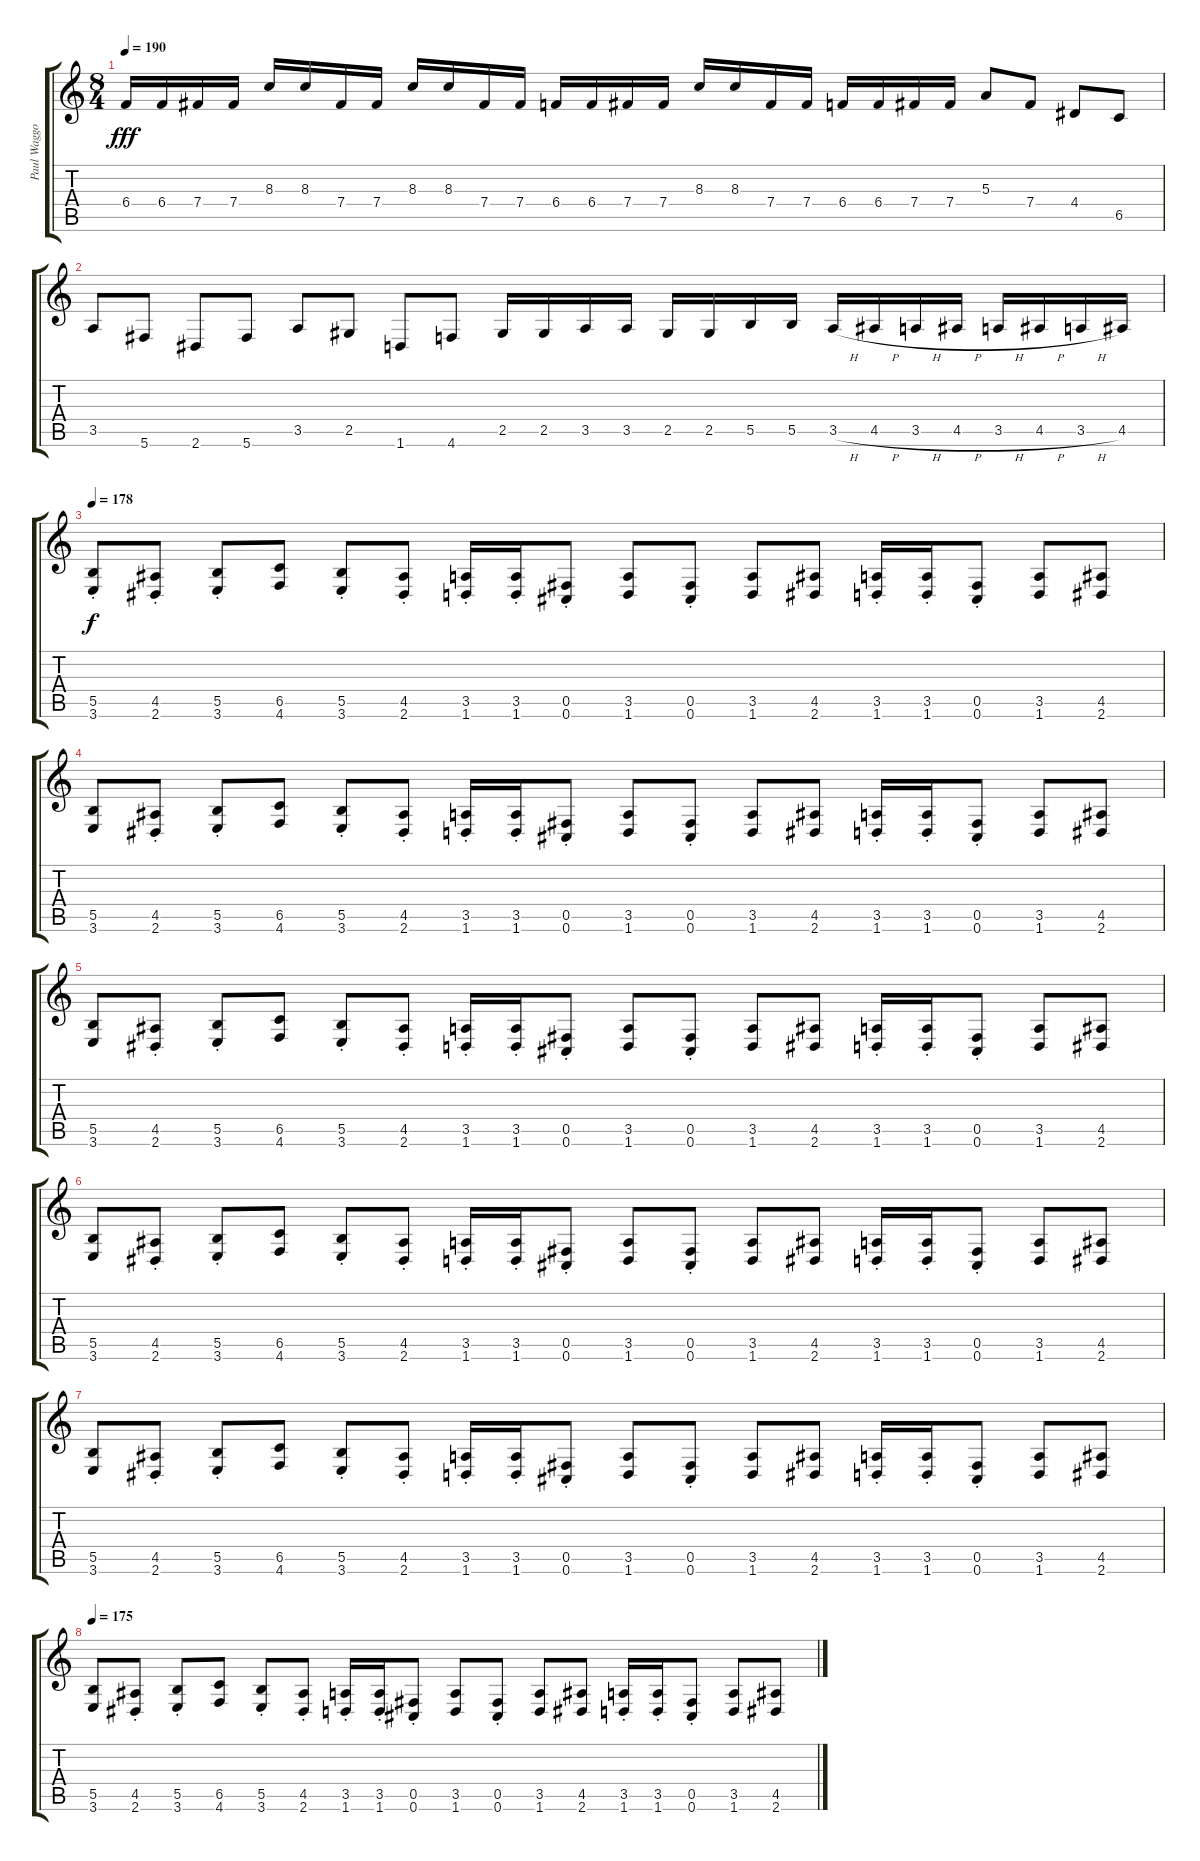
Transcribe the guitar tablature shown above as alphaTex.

\track ("Paul Waggoner" "Paul Waggo") {instrument distortionguitar}
\staff {score tabs}
\tuning (Db4 Ab3 E3 B2 Gb2 Db2) {hide}
\ts (8 4)
\tempo 190
\clef g2
\ks c
6.4.16{dy fff} 6.4.16 7.4.16 7.4.16 8.3.16 8.3.16 7.4.16 7.4.16 8.3.16 8.3.16 7.4.16 7.4.16 6.4.16 6.4.16 7.4.16 7.4.16 8.3.16 8.3.16 7.4.16 7.4.16 6.4.16 6.4.16 7.4.16 7.4.16 5.3.8 7.4.8 4.4.8 6.5.8 |
3.5.8 5.6.8 2.6.8 5.6.8 3.5.8 2.5.8 1.6.8 4.6.8 2.5.16 2.5.16 3.5.16 3.5.16 2.5.16 2.5.16 5.5.16 5.5.16 3.5{h}.16 4.5{h}.16 3.5{h}.16 4.5{h}.16 3.5{h}.16 4.5{h}.16 3.5{h}.16 4.5.16 |
\tempo 178
(5.5{st} 3.6).8{dy f} (4.5{st} 2.6).8 (5.5{st} 3.6).8 (6.5 4.6).8 (5.5{st} 3.6).8 (4.5{st} 2.6).8 (3.5{st} 1.6).16 (3.5{st} 1.6).16 (0.5{st} 0.6).8 (3.5 1.6).8 (0.5{st} 0.6).8 (3.5 1.6).8 (4.5 2.6).8 (3.5{st} 1.6).16 (3.5{st} 1.6).16 (0.5{st} 0.6).8 (3.5 1.6).8 (4.5 2.6).8 |
(5.5 3.6).8 (4.5{st} 2.6).8 (5.5{st} 3.6).8 (6.5 4.6).8 (5.5{st} 3.6).8 (4.5{st} 2.6).8 (3.5{st} 1.6).16 (3.5{st} 1.6).16 (0.5{st} 0.6).8 (3.5 1.6).8 (0.5{st} 0.6).8 (3.5 1.6).8 (4.5 2.6).8 (3.5{st} 1.6).16 (3.5{st} 1.6).16 (0.5{st} 0.6).8 (3.5 1.6).8 (4.5 2.6).8 |
(5.5 3.6).8 (4.5{st} 2.6).8 (5.5{st} 3.6).8 (6.5 4.6).8 (5.5{st} 3.6).8 (4.5{st} 2.6).8 (3.5{st} 1.6).16 (3.5{st} 1.6).16 (0.5{st} 0.6).8 (3.5 1.6).8 (0.5{st} 0.6).8 (3.5 1.6).8 (4.5 2.6).8 (3.5{st} 1.6).16 (3.5{st} 1.6).16 (0.5{st} 0.6).8 (3.5 1.6).8 (4.5 2.6).8 |
(5.5 3.6).8 (4.5{st} 2.6).8 (5.5{st} 3.6).8 (6.5 4.6).8 (5.5{st} 3.6).8 (4.5{st} 2.6).8 (3.5{st} 1.6).16 (3.5{st} 1.6).16 (0.5{st} 0.6).8 (3.5 1.6).8 (0.5{st} 0.6).8 (3.5 1.6).8 (4.5 2.6).8 (3.5{st} 1.6).16 (3.5{st} 1.6).16 (0.5{st} 0.6).8 (3.5 1.6).8 (4.5 2.6).8 |
(5.5 3.6).8 (4.5{st} 2.6).8 (5.5{st} 3.6).8 (6.5 4.6).8 (5.5{st} 3.6).8 (4.5{st} 2.6).8 (3.5{st} 1.6).16 (3.5{st} 1.6).16 (0.5{st} 0.6).8 (3.5 1.6).8 (0.5{st} 0.6).8 (3.5 1.6).8 (4.5 2.6).8 (3.5{st} 1.6).16 (3.5{st} 1.6).16 (0.5{st} 0.6).8 (3.5 1.6).8 (4.5 2.6).8 |
\tempo 175
(5.5 3.6).8 (4.5{st} 2.6).8 (5.5{st} 3.6).8 (6.5 4.6).8 (5.5{st} 3.6).8 (4.5{st} 2.6).8 (3.5{st} 1.6).16 (3.5{st} 1.6).16 (0.5{st} 0.6).8 (3.5 1.6).8 (0.5{st} 0.6).8 (3.5 1.6).8 (4.5 2.6).8 (3.5{st} 1.6).16 (3.5{st} 1.6).16 (0.5{st} 0.6).8 (3.5 1.6).8 (4.5 2.6).8
